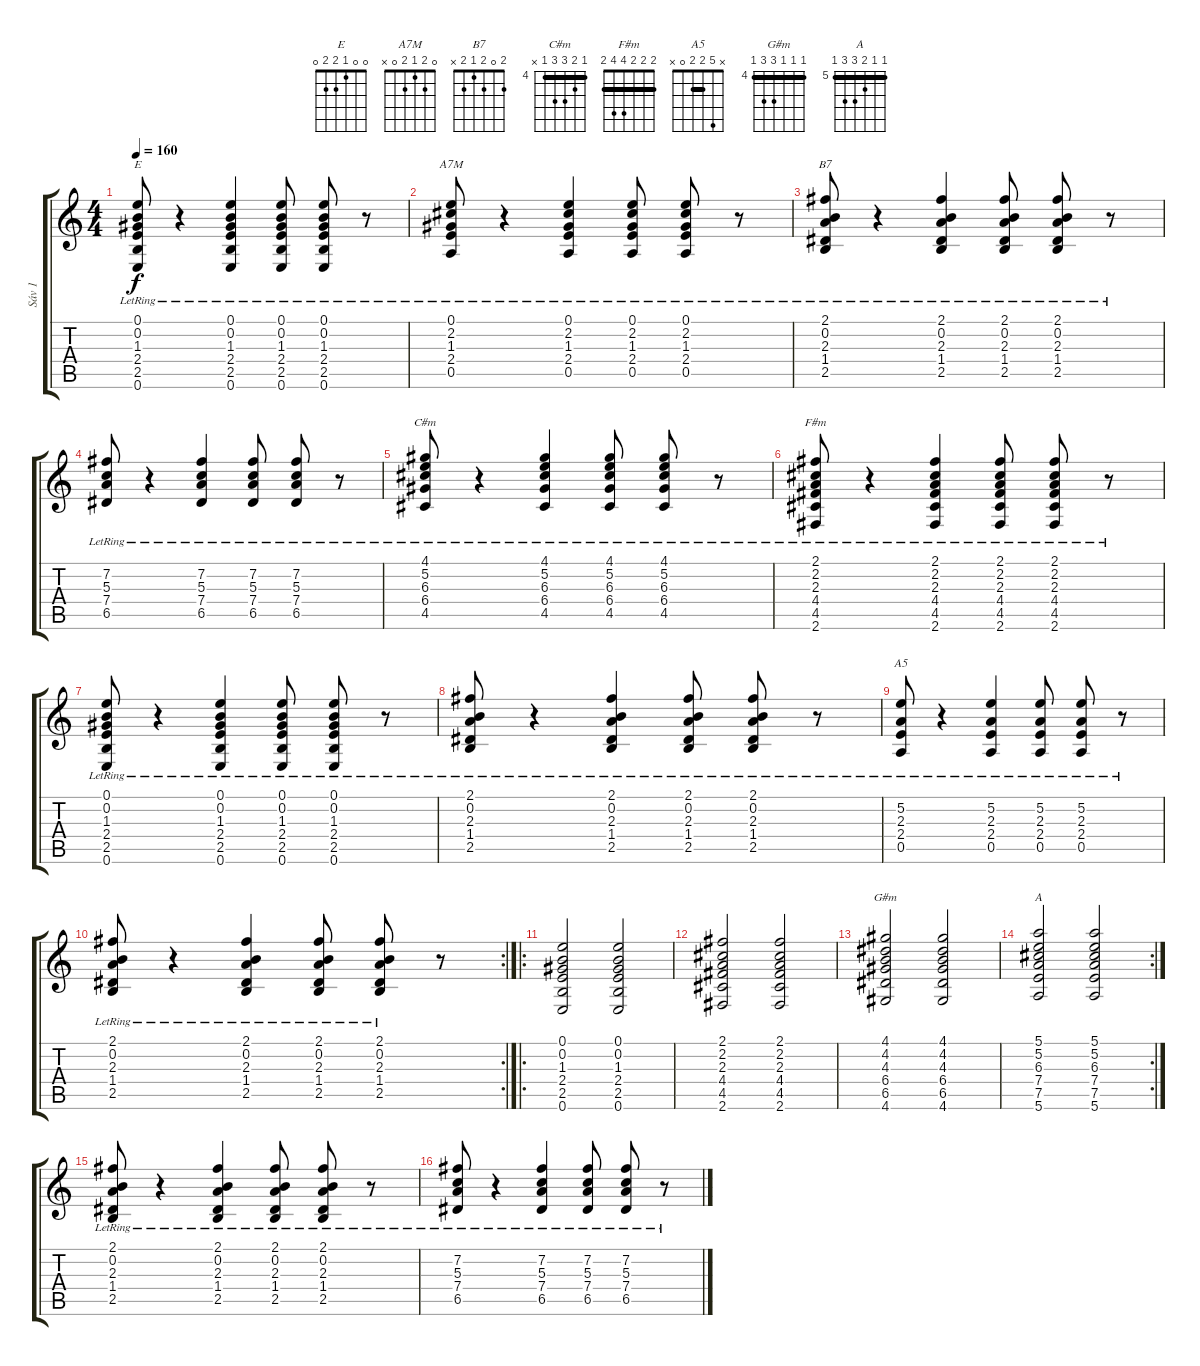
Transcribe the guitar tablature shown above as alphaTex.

\track ("Sáv 1" "Sáv 1") {instrument acousticguitarsteel}
\staff {score tabs}
\tuning (E4 B3 G3 D3 A2 E2) {hide}
\chord ("E" 0 0 1 2 2 0)
\chord ("A7M" 0 2 1 2 0 x)
\chord ("B7" 2 0 2 1 2 x)
\chord ("C#m" 4 5 6 6 4 x) {firstfret 4 barre 4}
\chord ("F#m" 2 2 2 4 4 2) {barre 2}
\chord ("A5" x 5 2 2 0 x) {barre 2}
\chord ("G#m" 4 4 4 6 6 4) {firstfret 4 barre 4}
\chord ("A" 5 5 6 7 7 5) {firstfret 5 barre 5}
\ts (4 4)
\tempo 160
\clef g2
\ks c
(0.1{lr} 0.2{lr} 1.3{lr} 2.4{lr} 2.5{lr} 0.6{lr}).8{ch "E" dy f} r.4 (0.1{lr} 0.2{lr} 1.3{lr} 2.4{lr} 2.5{lr} 0.6{lr}).4 (0.1{lr} 0.2{lr} 1.3{lr} 2.4{lr} 2.5{lr} 0.6{lr}).8 (0.1{lr} 0.2{lr} 1.3{lr} 2.4{lr} 2.5{lr} 0.6{lr}).8 r.8 |
(0.1{lr} 2.2{lr} 1.3{lr} 2.4{lr} 0.5{lr}).8{ch "A7M"} r.4 (0.1{lr} 2.2{lr} 1.3{lr} 2.4{lr} 0.5{lr}).4 (0.1{lr} 2.2{lr} 1.3{lr} 2.4{lr} 0.5{lr}).8 (0.1{lr} 2.2{lr} 1.3{lr} 2.4{lr} 0.5{lr}).8 r.8 |
(2.1{lr} 0.2{lr} 2.3{lr} 1.4{lr} 2.5{lr}).8{ch "B7"} r.4 (2.1{lr} 0.2{lr} 2.3{lr} 1.4{lr} 2.5{lr}).4 (2.1{lr} 0.2{lr} 2.3{lr} 1.4{lr} 2.5{lr}).8 (2.1{lr} 0.2{lr} 2.3{lr} 1.4{lr} 2.5{lr}).8 r.8 |
(7.2{lr} 5.3{lr} 7.4{lr} 6.5{lr}).8 r.4 (7.2{lr} 5.3{lr} 7.4{lr} 6.5{lr}).4 (7.2{lr} 5.3{lr} 7.4{lr} 6.5{lr}).8 (7.2{lr} 5.3{lr} 7.4{lr} 6.5{lr}).8 r.8 |
(4.1{lr} 5.2{lr} 6.3{lr} 6.4{lr} 4.5{lr}).8{ch "C#m"} r.4 (4.1{lr} 5.2{lr} 6.3{lr} 6.4{lr} 4.5{lr}).4 (4.1{lr} 5.2{lr} 6.3{lr} 6.4{lr} 4.5{lr}).8 (4.1{lr} 5.2{lr} 6.3{lr} 6.4{lr} 4.5{lr}).8 r.8 |
(2.1{lr} 2.2{lr} 2.3{lr} 4.4{lr} 4.5{lr} 2.6{lr}).8{ch "F#m"} r.4 (2.1{lr} 2.2{lr} 2.3{lr} 4.4{lr} 4.5{lr} 2.6{lr}).4 (2.1{lr} 2.2{lr} 2.3{lr} 4.4{lr} 4.5{lr} 2.6{lr}).8 (2.1{lr} 2.2{lr} 2.3{lr} 4.4{lr} 4.5{lr} 2.6{lr}).8 r.8 |
(0.1{lr} 0.2{lr} 1.3{lr} 2.4{lr} 2.5{lr} 0.6{lr}).8 r.4 (0.1{lr} 0.2{lr} 1.3{lr} 2.4{lr} 2.5{lr} 0.6{lr}).4 (0.1{lr} 0.2{lr} 1.3{lr} 2.4{lr} 2.5{lr} 0.6{lr}).8 (0.1{lr} 0.2{lr} 1.3{lr} 2.4{lr} 2.5{lr} 0.6{lr}).8 r.8 |
(2.1{lr} 0.2{lr} 2.3{lr} 1.4{lr} 2.5{lr}).8 r.4 (2.1{lr} 0.2{lr} 2.3{lr} 1.4{lr} 2.5{lr}).4 (2.1{lr} 0.2{lr} 2.3{lr} 1.4{lr} 2.5{lr}).8 (2.1{lr} 0.2{lr} 2.3{lr} 1.4{lr} 2.5{lr}).8 r.8 |
(5.2{lr} 2.3{lr} 2.4{lr} 0.5{lr}).8{ch "A5"} r.4 (5.2{lr} 2.3{lr} 2.4{lr} 0.5{lr}).4 (5.2{lr} 2.3{lr} 2.4{lr} 0.5{lr}).8 (5.2{lr} 2.3{lr} 2.4{lr} 0.5{lr}).8 r.8 |
\rc 2
(2.1{lr} 0.2{lr} 2.3{lr} 1.4{lr} 2.5{lr}).8 r.4 (2.1{lr} 0.2{lr} 2.3{lr} 1.4{lr} 2.5{lr}).4 (2.1{lr} 0.2{lr} 2.3{lr} 1.4{lr} 2.5{lr}).8 (2.1{lr} 0.2{lr} 2.3{lr} 1.4{lr} 2.5{lr}).8 r.8 |
\ro
(0.1 0.2 1.3 2.4 2.5 0.6).2 (0.1 0.2 1.3 2.4 2.5 0.6).2 |
(2.1 2.2 2.3 4.4 4.5 2.6).2 (2.1 2.2 2.3 4.4 4.5 2.6).2 |
(4.1 4.2 4.3 6.4 6.5 4.6).2{ch "G#m"} (4.1 4.2 4.3 6.4 6.5 4.6).2 |
\rc 2
(5.1 5.2 6.3 7.4 7.5 5.6).2{ch "A"} (5.1 5.2 6.3 7.4 7.5 5.6).2 |
(2.1{lr} 0.2{lr} 2.3{lr} 1.4{lr} 2.5{lr}).8 r.4 (2.1{lr} 0.2{lr} 2.3{lr} 1.4{lr} 2.5{lr}).4 (2.1{lr} 0.2{lr} 2.3{lr} 1.4{lr} 2.5{lr}).8 (2.1{lr} 0.2{lr} 2.3{lr} 1.4{lr} 2.5{lr}).8 r.8 |
(7.2{lr} 5.3{lr} 7.4{lr} 6.5{lr}).8 r.4 (7.2{lr} 5.3{lr} 7.4{lr} 6.5{lr}).4 (7.2{lr} 5.3{lr} 7.4{lr} 6.5{lr}).8 (7.2{lr} 5.3{lr} 7.4{lr} 6.5{lr}).8 r.8
